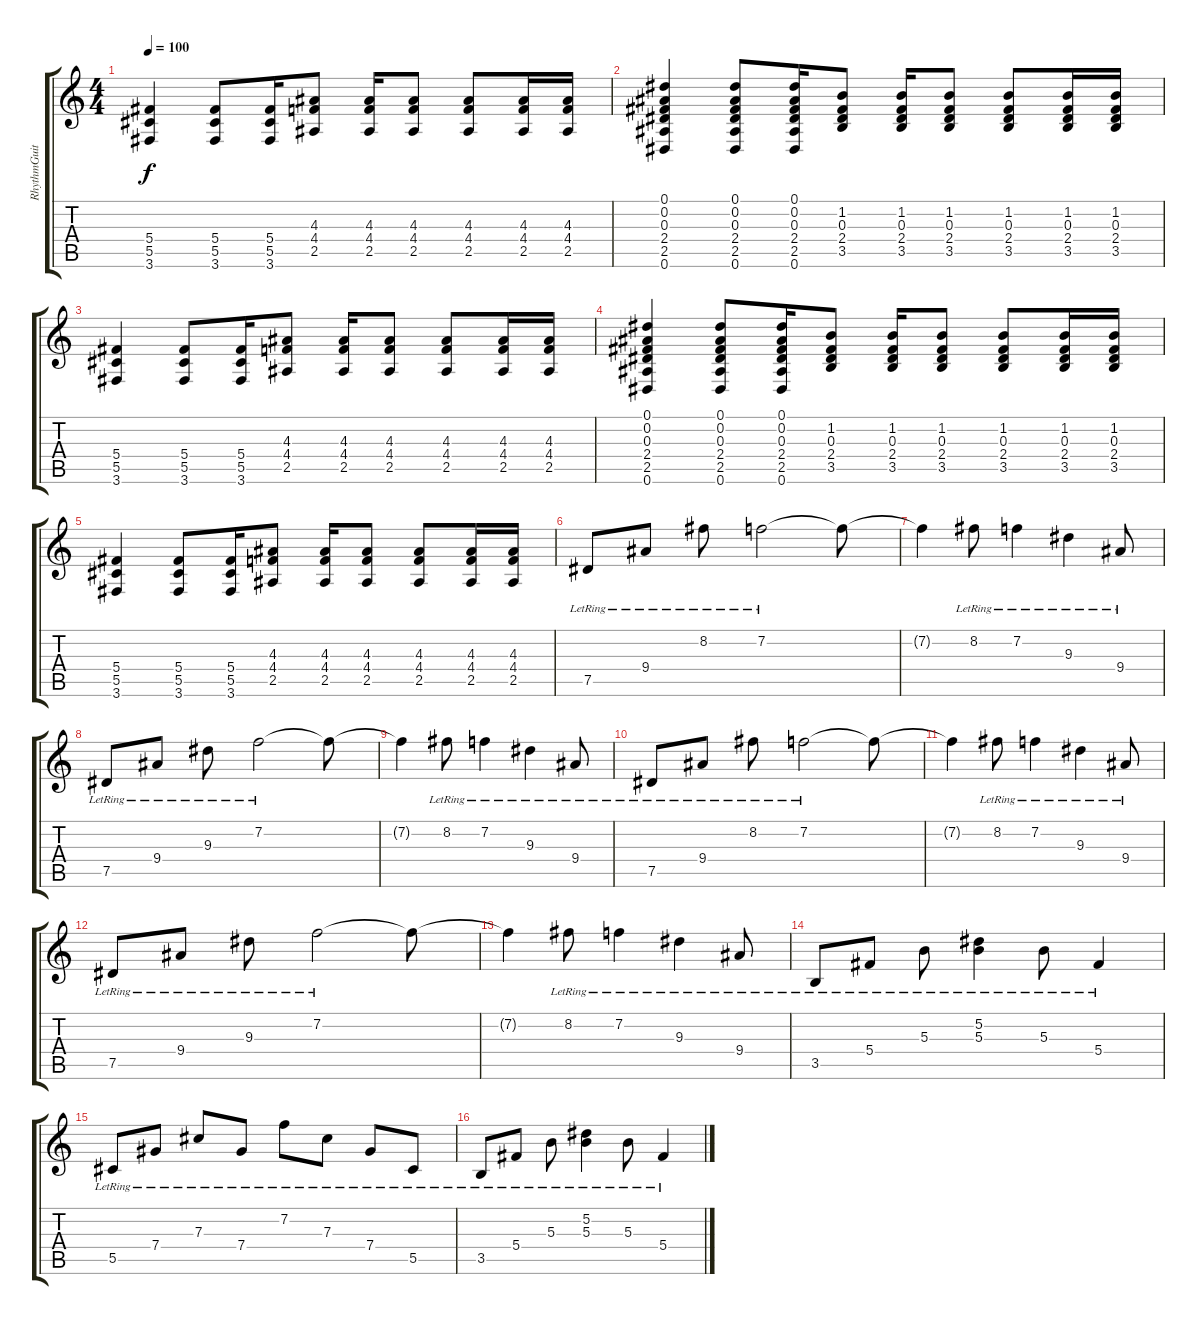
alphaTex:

\track ("RhythmGuitar01" "RhythmGuit") {instrument electricguitarclean}
\staff {score tabs}
\tuning (Eb4 Bb3 Gb3 Db3 Ab2 Eb2) {hide}
\ts (4 4)
\tempo 100
\clef g2
\ks c
(5.4 5.5 3.6).4{dy f} (5.4 5.5 3.6).8 (5.4 5.5 3.6).16 (4.3 4.4 2.5).8 (4.3 4.4 2.5).16 (4.3 4.4 2.5).8 (4.3 4.4 2.5).8 (4.3 4.4 2.5).16 (4.3 4.4 2.5).16 |
(0.1 0.2 0.3 2.4 2.5 0.6).4 (0.1 0.2 0.3 2.4 2.5 0.6).8 (0.1 0.2 0.3 2.4 2.5 0.6).16 (1.2 0.3 2.4 3.5).8 (1.2 0.3 2.4 3.5).16 (1.2 0.3 2.4 3.5).8 (1.2 0.3 2.4 3.5).8 (1.2 0.3 2.4 3.5).16 (1.2 0.3 2.4 3.5).16 |
(5.4 5.5 3.6).4 (5.4 5.5 3.6).8 (5.4 5.5 3.6).16 (4.3 4.4 2.5).8 (4.3 4.4 2.5).16 (4.3 4.4 2.5).8 (4.3 4.4 2.5).8 (4.3 4.4 2.5).16 (4.3 4.4 2.5).16 |
(0.1 0.2 0.3 2.4 2.5 0.6).4 (0.1 0.2 0.3 2.4 2.5 0.6).8 (0.1 0.2 0.3 2.4 2.5 0.6).16 (1.2 0.3 2.4 3.5).8 (1.2 0.3 2.4 3.5).16 (1.2 0.3 2.4 3.5).8 (1.2 0.3 2.4 3.5).8 (1.2 0.3 2.4 3.5).16 (1.2 0.3 2.4 3.5).16 |
(5.4 5.5 3.6).4 (5.4 5.5 3.6).8 (5.4 5.5 3.6).16 (4.3 4.4 2.5).8 (4.3 4.4 2.5).16 (4.3 4.4 2.5).8 (4.3 4.4 2.5).8 (4.3 4.4 2.5).16 (4.3 4.4 2.5).16 |
7.5{lr}.8 9.4{lr}.8 8.2{lr}.8 7.2{lr}.2 7.2{t}.8 |
7.2{t}.4 8.2{lr}.8 7.2{lr}.4 9.3{lr}.4 9.4{lr}.8 |
7.5{lr}.8 9.4{lr}.8 9.3{lr}.8 7.2{lr}.2 7.2{t}.8 |
7.2{t}.4 8.2{lr}.8 7.2{lr}.4 9.3{lr}.4 9.4{lr}.8 |
7.5{lr}.8 9.4{lr}.8 8.2{lr}.8 7.2{lr}.2 7.2{t}.8 |
7.2{t}.4 8.2{lr}.8 7.2{lr}.4 9.3{lr}.4 9.4{lr}.8 |
7.5{lr}.8 9.4{lr}.8 9.3{lr}.8 7.2{lr}.2 7.2{t}.8 |
7.2{t}.4 8.2{lr}.8 7.2{lr}.4 9.3{lr}.4 9.4{lr}.8 |
3.5{lr}.8 5.4{lr}.8 5.3{lr}.8 (5.2{lr} 5.3{lr}).4 5.3{lr}.8 5.4{lr}.4 |
5.5{lr}.8 7.4{lr}.8 7.3{lr}.8 7.4{lr}.8 7.2{lr}.8 7.3{lr}.8 7.4{lr}.8 5.5{lr}.8 |
3.5{lr}.8 5.4{lr}.8 5.3{lr}.8 (5.2{lr} 5.3{lr}).4 5.3{lr}.8 5.4{lr}.4
